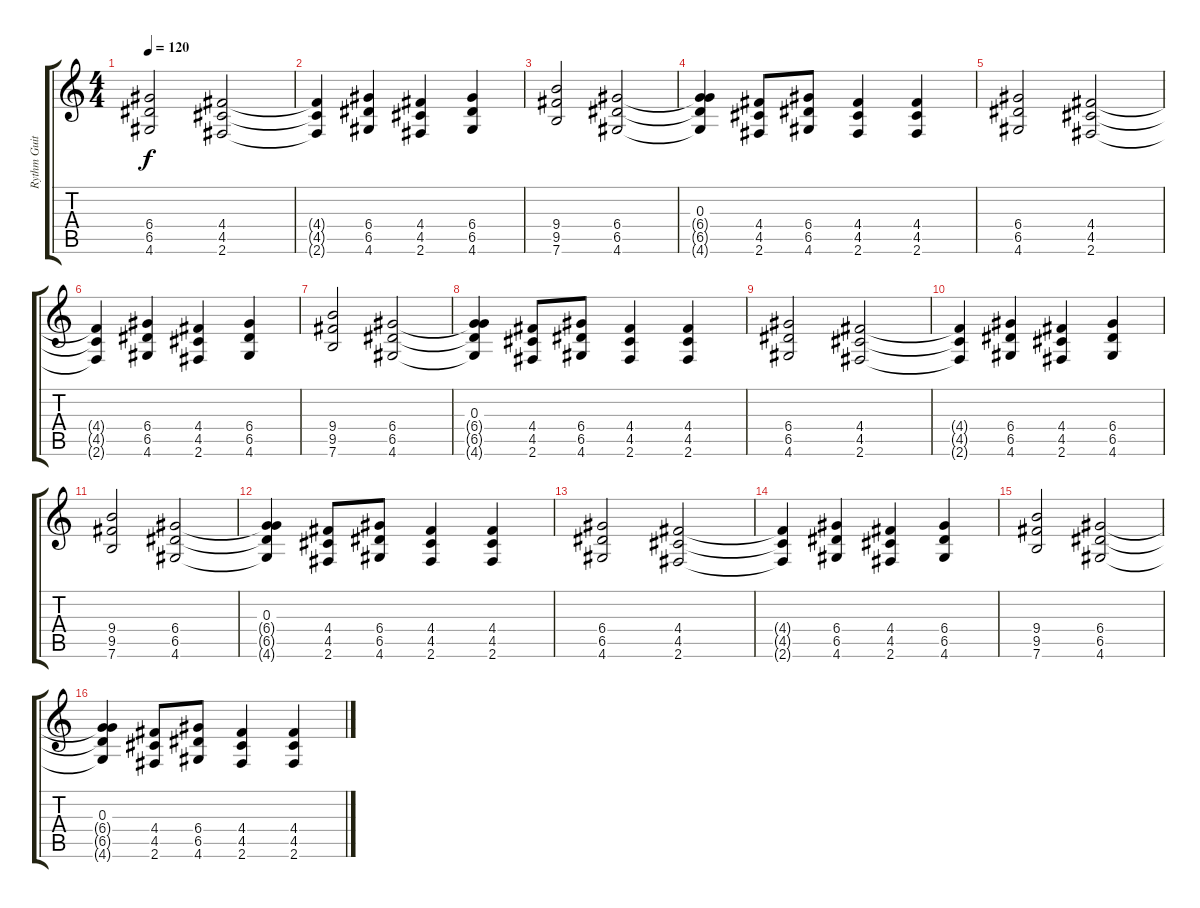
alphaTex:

\track ("Rythm Guitar" "Rythm Guit") {instrument distortionguitar}
\staff {score tabs}
\tuning (E4 B3 G3 D3 A2 E2) {hide}
\ts (4 4)
\tempo 120
\clef g2
\ks c
(6.4 6.5 4.6).2{dy f instrument distortionguitar} (4.4 4.5 2.6).2 |
(4.4{t} 4.5{t} 2.6{t}).4 (6.4 6.5 4.6).4 (4.4 4.5 2.6).4 (6.4 6.5 4.6).4 |
(9.4 9.5 7.6).2 (6.4 6.5 4.6).2 |
(0.3 6.4{t} 6.5{t} 4.6{t}).4 (4.4 4.5 2.6).8 (6.4 6.5 4.6).8 (4.4 4.5 2.6).4 (4.4 4.5 2.6).4 |
(6.4 6.5 4.6).2 (4.4 4.5 2.6).2 |
(4.4{t} 4.5{t} 2.6{t}).4 (6.4 6.5 4.6).4 (4.4 4.5 2.6).4 (6.4 6.5 4.6).4 |
(9.4 9.5 7.6).2 (6.4 6.5 4.6).2 |
(0.3 6.4{t} 6.5{t} 4.6{t}).4 (4.4 4.5 2.6).8 (6.4 6.5 4.6).8 (4.4 4.5 2.6).4 (4.4 4.5 2.6).4 |
(6.4 6.5 4.6).2 (4.4 4.5 2.6).2 |
(4.4{t} 4.5{t} 2.6{t}).4 (6.4 6.5 4.6).4 (4.4 4.5 2.6).4 (6.4 6.5 4.6).4 |
(9.4 9.5 7.6).2 (6.4 6.5 4.6).2 |
(0.3 6.4{t} 6.5{t} 4.6{t}).4 (4.4 4.5 2.6).8 (6.4 6.5 4.6).8 (4.4 4.5 2.6).4 (4.4 4.5 2.6).4 |
(6.4 6.5 4.6).2 (4.4 4.5 2.6).2 |
(4.4{t} 4.5{t} 2.6{t}).4 (6.4 6.5 4.6).4 (4.4 4.5 2.6).4 (6.4 6.5 4.6).4 |
(9.4 9.5 7.6).2 (6.4 6.5 4.6).2 |
(0.3 6.4{t} 6.5{t} 4.6{t}).4 (4.4 4.5 2.6).8 (6.4 6.5 4.6).8 (4.4 4.5 2.6).4 (4.4 4.5 2.6).4
